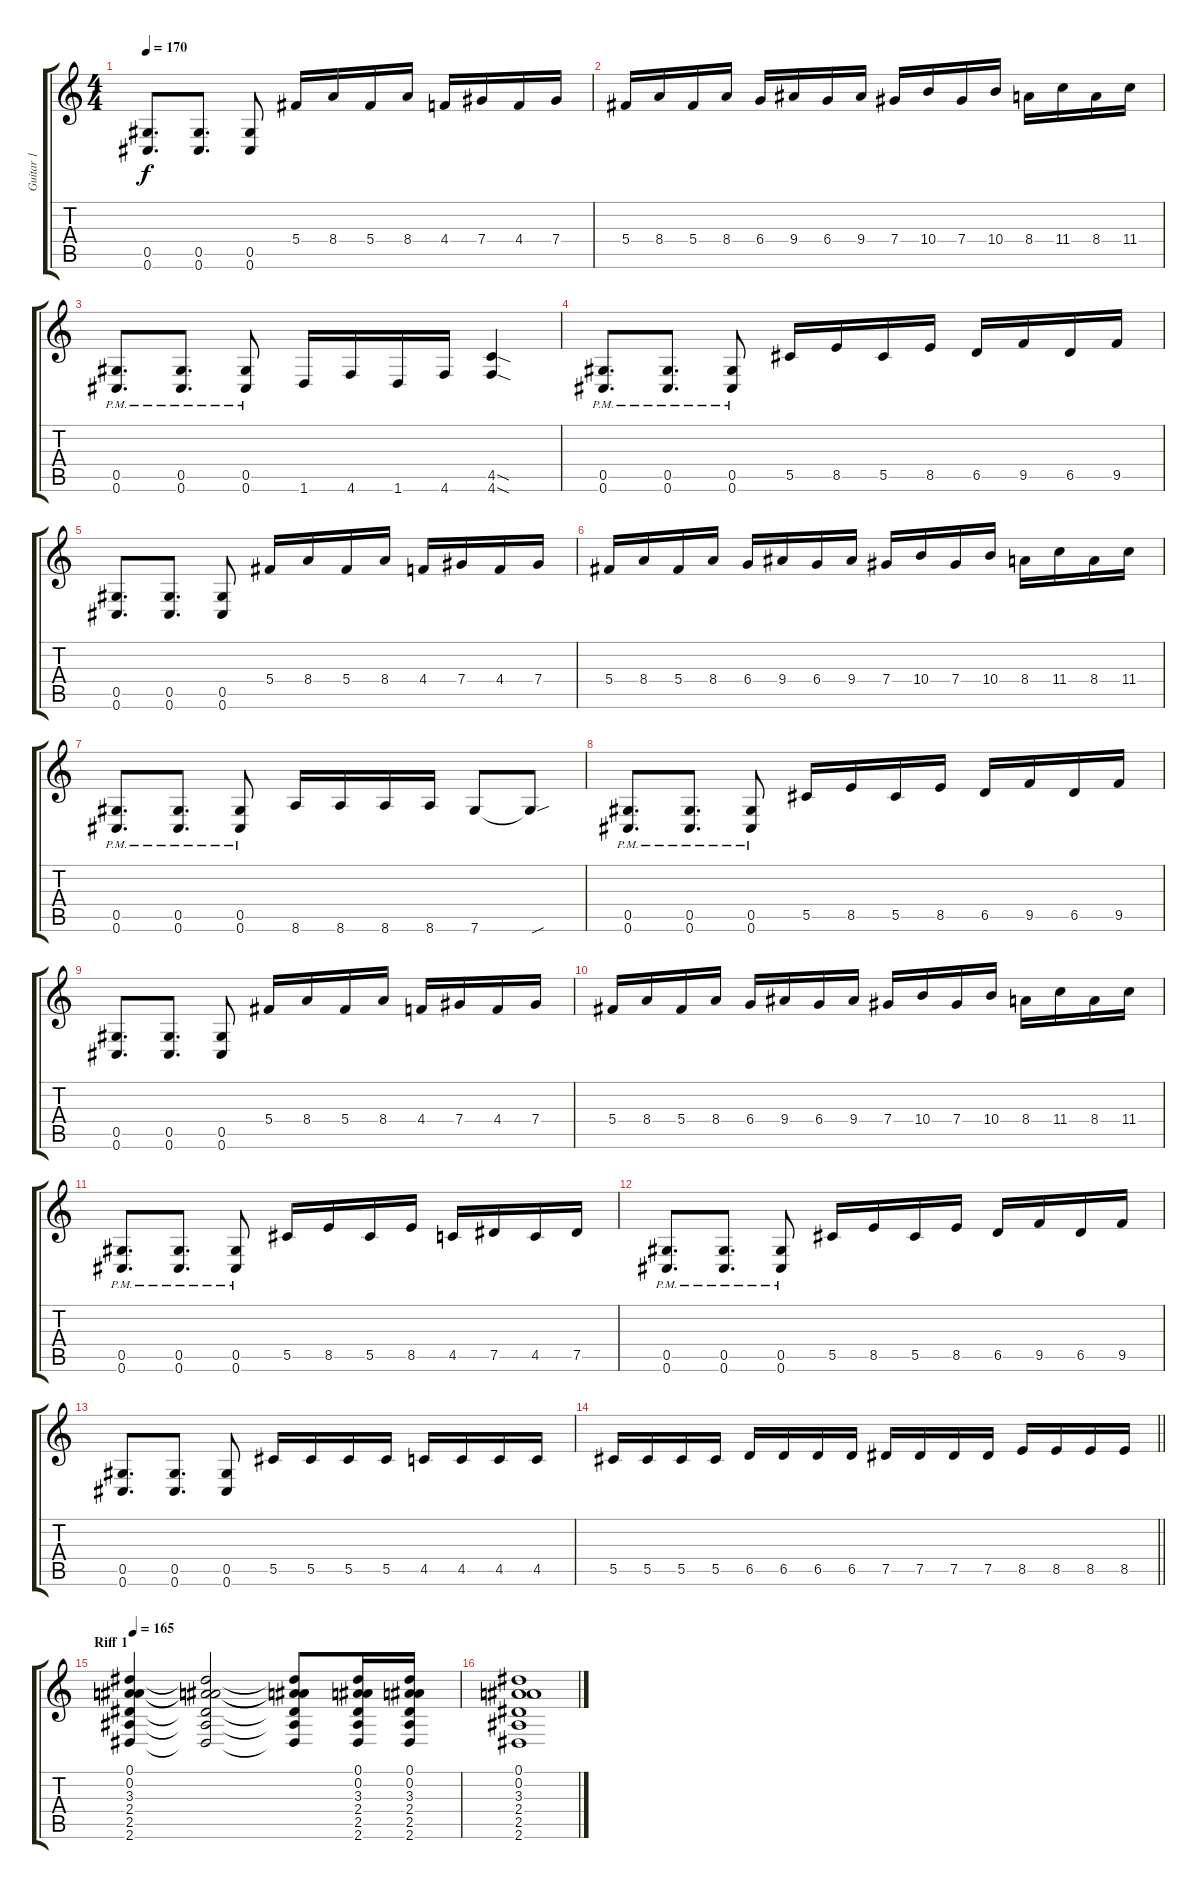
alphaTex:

\track ("Guitar 1" "Guitar 1") {instrument distortionguitar}
\staff {score tabs}
\tuning (Eb4 Bb3 Gb3 Db3 Ab2 Db2) {hide}
\ts (4 4)
\tempo 170
\clef g2
\ks c
(0.5 0.6).8{d dy f} (0.5 0.6).8{d} (0.5 0.6).8 5.4.16 8.4.16 5.4.16 8.4.16 4.4.16 7.4.16 4.4.16 7.4.16 |
5.4.16 8.4.16 5.4.16 8.4.16 6.4.16 9.4.16 6.4.16 9.4.16 7.4.16 10.4.16 7.4.16 10.4.16 8.4.16 11.4.16 8.4.16 11.4.16 |
(0.5{pm} 0.6{pm}).8{d} (0.5{pm} 0.6{pm}).8{d} (0.5{pm} 0.6{pm}).8 1.6.16 4.6.16 1.6.16 4.6.16 (4.5{sod} 4.6{sod}).4 |
(0.5{pm} 0.6{pm}).8{d} (0.5{pm} 0.6{pm}).8{d} (0.5{pm} 0.6{pm}).8 5.5.16 8.5.16 5.5.16 8.5.16 6.5.16 9.5.16 6.5.16 9.5.16 |
(0.5 0.6).8{d} (0.5 0.6).8{d} (0.5 0.6).8 5.4.16 8.4.16 5.4.16 8.4.16 4.4.16 7.4.16 4.4.16 7.4.16 |
5.4.16 8.4.16 5.4.16 8.4.16 6.4.16 9.4.16 6.4.16 9.4.16 7.4.16 10.4.16 7.4.16 10.4.16 8.4.16 11.4.16 8.4.16 11.4.16 |
(0.5{pm} 0.6{pm}).8{d} (0.5{pm} 0.6{pm}).8{d} (0.5{pm} 0.6{pm}).8 8.6.16 8.6.16 8.6.16 8.6.16 7.6.8 7.6{sou t}.8 |
(0.5{pm} 0.6{pm}).8{d} (0.5{pm} 0.6{pm}).8{d} (0.5{pm} 0.6{pm}).8 5.5.16 8.5.16 5.5.16 8.5.16 6.5.16 9.5.16 6.5.16 9.5.16 |
(0.5 0.6).8{d} (0.5 0.6).8{d} (0.5 0.6).8 5.4.16 8.4.16 5.4.16 8.4.16 4.4.16 7.4.16 4.4.16 7.4.16 |
5.4.16 8.4.16 5.4.16 8.4.16 6.4.16 9.4.16 6.4.16 9.4.16 7.4.16 10.4.16 7.4.16 10.4.16 8.4.16 11.4.16 8.4.16 11.4.16 |
(0.5{pm} 0.6{pm}).8{d} (0.5{pm} 0.6{pm}).8{d} (0.5{pm} 0.6{pm}).8 5.5.16 8.5.16 5.5.16 8.5.16 4.5.16 7.5.16 4.5.16 7.5.16 |
(0.5{pm} 0.6{pm}).8{d} (0.5{pm} 0.6{pm}).8{d} (0.5{pm} 0.6{pm}).8 5.5.16 8.5.16 5.5.16 8.5.16 6.5.16 9.5.16 6.5.16 9.5.16 |
(0.5 0.6).8{d} (0.5 0.6).8{d} (0.5 0.6).8 5.5.16 5.5.16 5.5.16 5.5.16 4.5.16 4.5.16 4.5.16 4.5.16 |
\barLineRight lightlight
5.5.16 5.5.16 5.5.16 5.5.16 6.5.16 6.5.16 6.5.16 6.5.16 7.5.16 7.5.16 7.5.16 7.5.16 8.5.16 8.5.16 8.5.16 8.5.16 |
\section ("" "Riff 1")
\tempo 165
(0.1 0.2 3.3 2.4 2.5 2.6).4 (0.1{t} 0.2{t} 3.3{t} 2.4{t} 2.5{t} 2.6{t}).2 (0.1{t} 0.2{t} 3.3{t} 2.4{t} 2.5{t} 2.6{t}).8 (0.1 0.2 3.3 2.4 2.5 2.6).16 (0.1 0.2 3.3 2.4 2.5 2.6).16 |
(0.1 0.2 3.3 2.4 2.5 2.6).1
